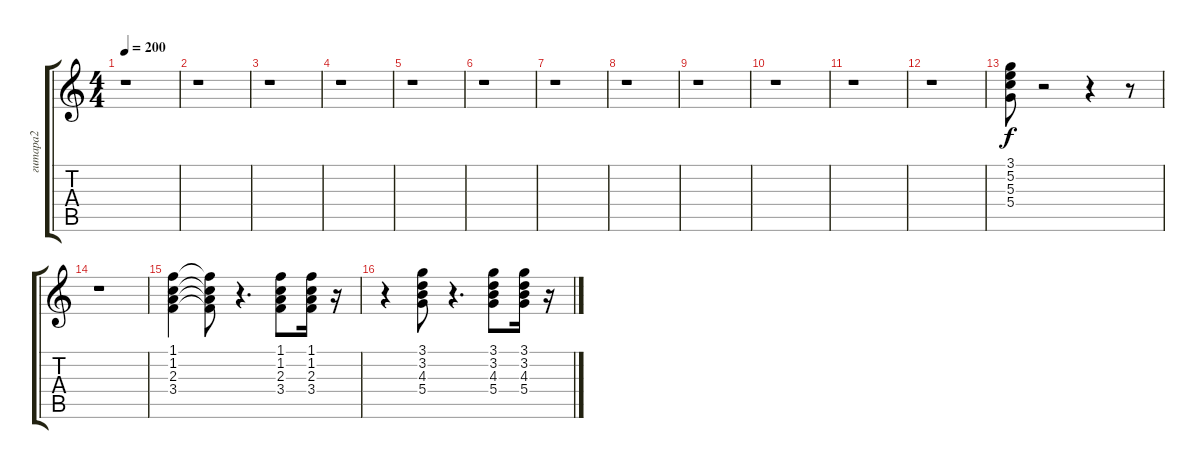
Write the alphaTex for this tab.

\track ("гитара2" "гитара2") {instrument acousticguitarsteel}
\staff {score tabs}
\tuning (E4 B3 G3 D3 A2 E2) {hide}
\ts (4 4)
\tempo 200
\clef g2
\ks c
r.1{dy f} |
r.1 |
r.1 |
r.1 |
r.1 |
r.1 |
r.1 |
r.1 |
r.1 |
r.1 |
r.1 |
r.1 |
(3.1 5.2 5.3 5.4).8 r.2 r.4 r.8 |
r.1 |
(1.1 1.2 2.3 3.4).4 (1.1{t} 1.2{t} 2.3{t} 3.4{t}).8 r.4{d} (1.1 1.2 2.3 3.4).8 (1.1 1.2 2.3 3.4).16 r.16 |
r.4 (3.1 3.2 4.3 5.4).8 r.4{d} (3.1 3.2 4.3 5.4).8 (3.1 3.2 4.3 5.4).16 r.16
